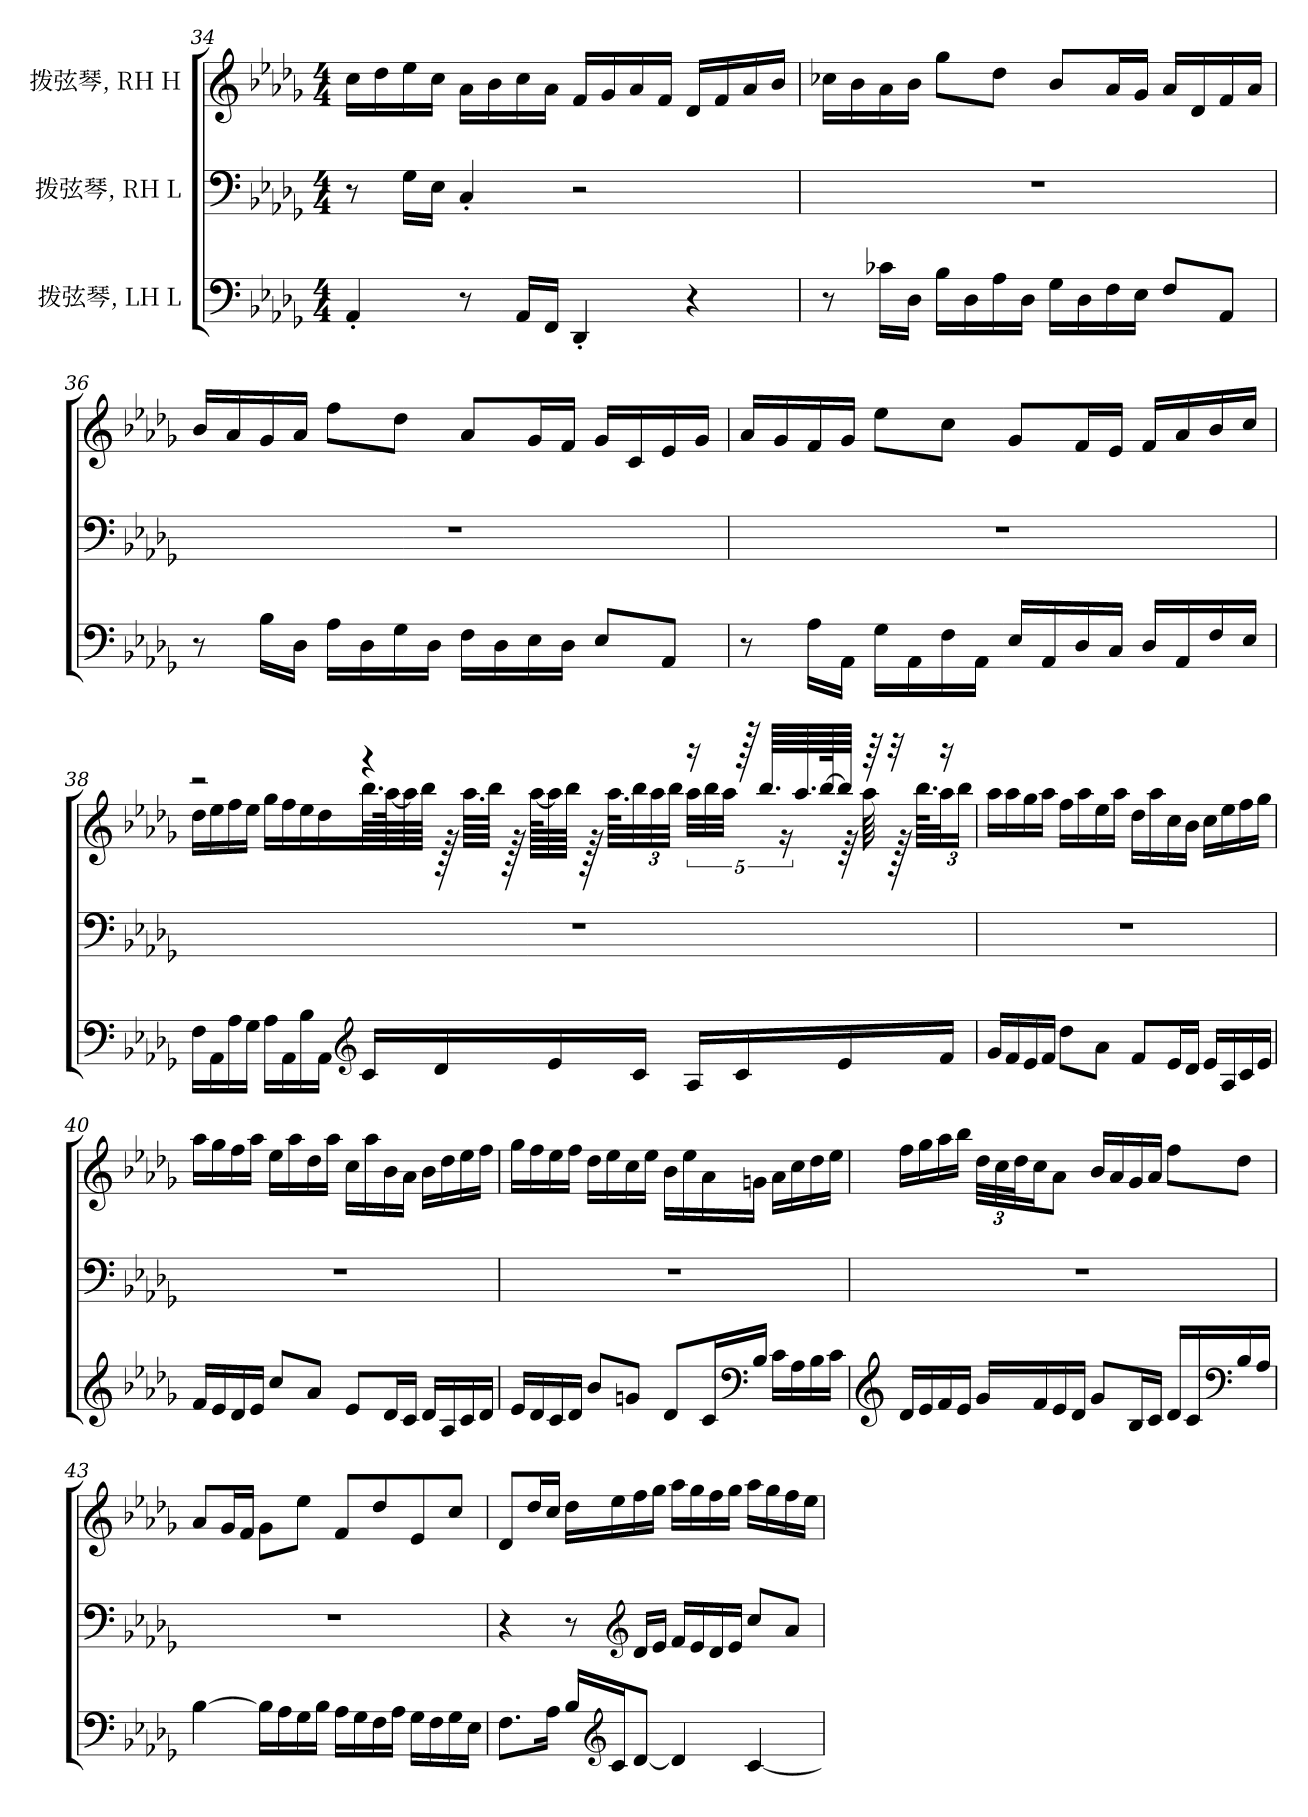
**kern	**kern	**kern
*part3	*part2	*part1
*staff3	*staff2	*staff1
*I"拨弦琴, LH L	*I"拨弦琴, RH L	*I"拨弦琴, RH H
*clefF4	*clefF4	*clefG2
*k[b-e-a-d-g-]	*k[b-e-a-d-g-]	*k[b-e-a-d-g-]
*M4/4	*M4/4	*M4/4
=34	=34	=34
4AA-'/	8r	16cc\LL
.	.	16dd-\
.	16G-\LL	16ee-\
.	16E-\JJ	16cc\JJ
8r	4C'/	16a-\LL
.	.	16b-\
16AA-/LL	.	16cc\
16FF/JJ	.	16a-\JJ
4DD-'/	2r	16f/LL
.	.	16g-/
.	.	16a-/
.	.	16f/JJ
4r	.	16d-/LL
.	.	16f/
.	.	16a-/
.	.	16b-/JJ
!!LO:LB:g=z
=35	=35	=35
8r	1r	16cc-X\LL
.	.	16b-\
16c-X\LL	.	16a-\
16D-\JJ	.	16b-\JJ
16B-\LL	.	8gg-\L
16D-\	.	.
16A-\	.	8dd-\J
16D-\JJ	.	.
16G-\LL	.	8b-/L
16D-\	.	.
16F\	.	16a-/L
16E-\JJ	.	16g-/JJ
8F/L	.	16a-/LL
.	.	16d-/
8AA-/J	.	16f/
.	.	16a-/JJ
=36	=36	=36
8r	1r	16b-/LL
.	.	16a-/
16B-\LL	.	16g-/
16D-\JJ	.	16a-/JJ
16A-\LL	.	8ff\L
16D-\	.	.
16G-\	.	8dd-\J
16D-\JJ	.	.
16F\LL	.	8a-/L
16D-\	.	.
16E-\	.	16g-/L
16D-\JJ	.	16f/JJ
8E-/L	.	16g-/LL
.	.	16c/
8AA-/J	.	16e-/
.	.	16g-/JJ
!!LO:LB:g=z
=37	=37	=37
8r	1r	16a-/LL
.	.	16g-/
16A-\LL	.	16f/
16AA-\JJ	.	16g-/JJ
16G-\LL	.	8ee-\L
16AA-\	.	.
16F\	.	8cc\J
16AA-\JJ	.	.
16E-/LL	.	8g-/L
16AA-/	.	.
16D-/	.	16f/L
16C/JJ	.	16e-/JJ
16D-/LL	.	16f/LL
16AA-/	.	16a-/
16F/	.	16b-/
16E-/JJ	.	16cc/JJ
!!LO:LB:g=z
=38	=38	=38
*	*	*^
16F\LL	1r	2r	16dd-\LL
16AA-\	.	.	16ee-\
16A-\	.	.	16ff\
16G-\JJ	.	.	16ee-\JJ
16A-\LL	.	.	16gg-\LL
16AA-\	.	.	16ff\
16B-\	.	.	16ee-\
16AA-\JJ	.	.	16dd-\
*clefG2	*	*	*
16c/LL	.	4r	64.bb-\LL
.	.	.	[128aa-\K
.	.	.	64aa-\]
.	.	.	64bb-\JJJJ
16d-/	.	.	128r
.	.	.	64.aa-\LLLL
.	.	.	64bb-\JJJJ
.	.	.	128r
.	.	.	[128aa-\KLLLL
16e-/	.	.	64aa-\]
.	.	.	64bb-\JJJJ
.	.	.	128r
.	.	.	64.aa-\KLLL
*	*	*	*Xbrackettup
16c/JJ	.	.	48bb-\
.	.	.	48aa-\
.	.	.	48bb-\JJJ
*	*	*	*brackettup
16A-/LL	.	16r	40aa-\LLL
.	.	.	40bb-\
.	.	.	40aa-\JJJ
16c/	.	128r	.
.	.	64.bb-/LLLL	.
.	.	.	20r
.	.	64.aa-/	.
.	.	[128bb-/K	.
16e-/	.	64bb-/JJJJ]	64r
.	.	64r	64aa-\
.	.	32r	128r
.	.	.	64.bb-\KLLL
*	*	*	*Xbrackettup
16f/JJ	.	16r	48aa-\J
.	.	.	24bb-\JJ
*	*	*v	*v
!!LO:PB:g=z
=39	=39	=39
16g-/LL	1r	16aa-\LL
16f/	.	16aa-\
16e-/	.	16gg-\
16f/JJ	.	16aa-\JJ
8dd-\L	.	16ff\LL
.	.	16aa-\
8a-\J	.	16ee-\
.	.	16aa-\JJ
8f/L	.	16dd-\LL
.	.	16aa-\
16e-/L	.	16cc\
16d-/JJ	.	16b-\JJ
16e-/LL	.	16cc\LL
16A-/	.	16ee-\
16c/	.	16ff\
16e-/JJ	.	16gg-\JJ
=40	=40	=40
16f/LL	1r	16aa-\LL
16e-/	.	16gg-\
16d-/	.	16ff\
16e-/JJ	.	16aa-\JJ
8cc/L	.	16ee-\LL
.	.	16aa-\
8a-/J	.	16dd-\
.	.	16aa-\JJ
8e-/L	.	16cc\LL
.	.	16aa-\
16d-/L	.	16b-\
16c/JJ	.	16a-\JJ
16d-/LL	.	16b-\LL
16A-/	.	16dd-\
16c/	.	16ee-\
16d-/JJ	.	16ff\JJ
!!LO:LB:g=z
=41	=41	=41
16e-/LL	1r	16gg-\LL
16d-/	.	16ff\
16c/	.	16ee-\
16d-/JJ	.	16ff\JJ
8b-/L	.	16dd-\LL
.	.	16ee-\
8gn/J	.	16cc\
.	.	16ee-\JJ
8d-/L	.	16b-\LL
.	.	16ee-\
16c/L	.	16a-\
*clefF4	*	*
16B-/JJ	.	16gn\JJ
16c\LL	.	16a-\LL
16A-\	.	16cc\
16B-\	.	16dd-\
16c\JJ	.	16ee-\JJ
=42	=42	=42
*clefG2	*	*
16d-/LL	1r	16ff\LL
16e-/	.	16gg-\
16f/	.	16aa-\
16e-/JJ	.	16bb-\JJ
16g-/LL	.	48dd-\LLL
.	.	48cc\
.	.	48dd-\J
16f/	.	16cc\J
16e-/	.	8a-\J
16d-/JJ	.	.
8g-/L	.	16b-/LL
.	.	16a-/
16B-/L	.	16g-/
16c/JJ	.	16a-/JJ
16d-/LL	.	8ff\L
16c/	.	.
*clefF4	*	*
16B-/	.	8dd-\J
16A-/JJ	.	.
!!LO:LB:g=z
=43	=43	=43
[4B-\	1r	8a-/L
.	.	16g-/L
.	.	16f/JJ
16B-\LL]	.	8g-\L
16A-\	.	.
16G-\	.	8ee-\J
16B-\JJ	.	.
16A-\LL	.	8f/L
16G-\	.	.
16F\	.	8dd-/
16A-\JJ	.	.
16G-\LL	.	8e-/
16F\	.	.
16G-\	.	8cc/J
16E-\JJ	.	.
=44	=44	=44
8.F\L	4r	8d-/L
.	.	16dd-/L
16A-\Jk	.	16cc/JJ
16B-/LL	8r	16dd-\LL
*clefG2	*	*
16c/J	.	16ee-\
*	*clefG2	*
[8d-/J	16d-/LL	16ff\
.	16e-/JJ	16gg-\JJ
4d-/]	16f/LL	16aa-\LL
.	16e-/	16gg-\
.	16d-/	16ff\
.	16e-/JJ	16gg-\JJ
[4c/	8cc/L	16aa-\LL
.	.	16gg-\
.	8a-/J	16ff\
.	.	16ee-\JJ
=	=	=
*-	*-	*-
